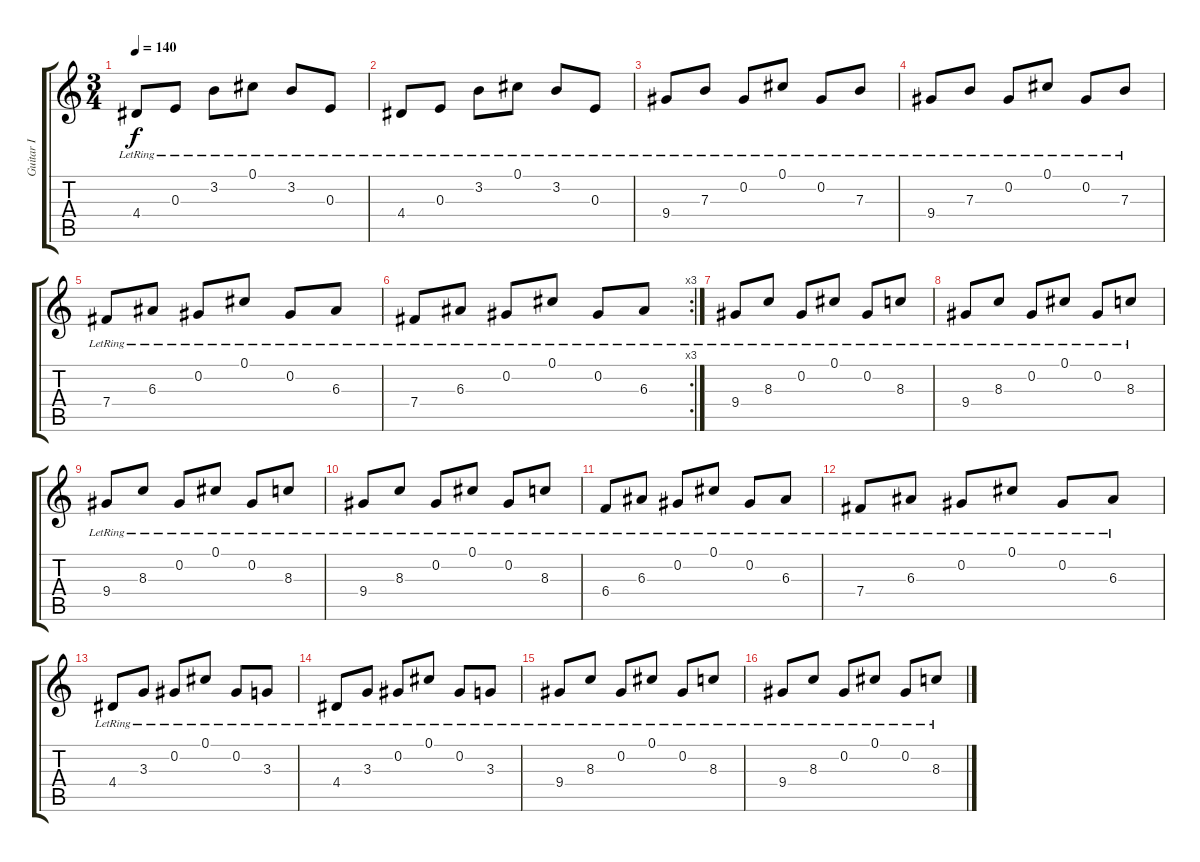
\track ("Guitar I" "Guitar I") {instrument distortionguitar}
\staff {score tabs}
\tuning (Db4 Ab3 E3 B2 Gb2 Db2) {hide}
\ts (3 4)
\tempo 140
\clef g2
\ks c
4.4{lr}.8{dy f} 0.3{lr}.8 3.2{lr}.8 0.1{lr}.8 3.2{lr}.8 0.3{lr}.8 |
4.4{lr}.8 0.3{lr}.8 3.2{lr}.8 0.1{lr}.8 3.2{lr}.8 0.3{lr}.8 |
9.4{lr}.8 7.3{lr}.8 0.2{lr}.8 0.1{lr}.8 0.2{lr}.8 7.3{lr}.8 |
9.4{lr}.8 7.3{lr}.8 0.2{lr}.8 0.1{lr}.8 0.2{lr}.8 7.3{lr}.8 |
7.4{lr}.8 6.3{lr}.8 0.2{lr}.8 0.1{lr}.8 0.2{lr}.8 6.3{lr}.8 |
\rc 3
7.4{lr}.8 6.3{lr}.8 0.2{lr}.8 0.1{lr}.8 0.2{lr}.8 6.3{lr}.8 |
9.4{lr}.8{volume 9} 8.3{lr}.8 0.2{lr}.8 0.1{lr}.8 0.2{lr}.8 8.3{lr}.8 |
9.4{lr}.8 8.3{lr}.8 0.2{lr}.8 0.1{lr}.8 0.2{lr}.8 8.3{lr}.8 |
9.4{lr}.8 8.3{lr}.8 0.2{lr}.8 0.1{lr}.8 0.2{lr}.8 8.3{lr}.8 |
9.4{lr}.8 8.3{lr}.8 0.2{lr}.8 0.1{lr}.8 0.2{lr}.8 8.3{lr}.8 |
6.4{lr}.8 6.3{lr}.8 0.2{lr}.8 0.1{lr}.8 0.2{lr}.8 6.3{lr}.8 |
7.4{lr}.8 6.3{lr}.8 0.2{lr}.8{volume 7} 0.1{lr}.8 0.2{lr}.8 6.3{lr}.8 |
4.4{lr}.8 3.3{lr}.8 0.2{lr}.8 0.1{lr}.8 0.2{lr}.8 3.3{lr}.8 |
4.4{lr}.8 3.3{lr}.8 0.2{lr}.8 0.1{lr}.8 0.2{lr}.8 3.3{lr}.8 |
9.4{lr}.8 8.3{lr}.8 0.2{lr}.8 0.1{lr}.8 0.2{lr}.8 8.3{lr}.8 |
9.4{lr}.8 8.3{lr}.8 0.2{lr}.8 0.1{lr}.8 0.2{lr}.8 8.3{lr}.8
